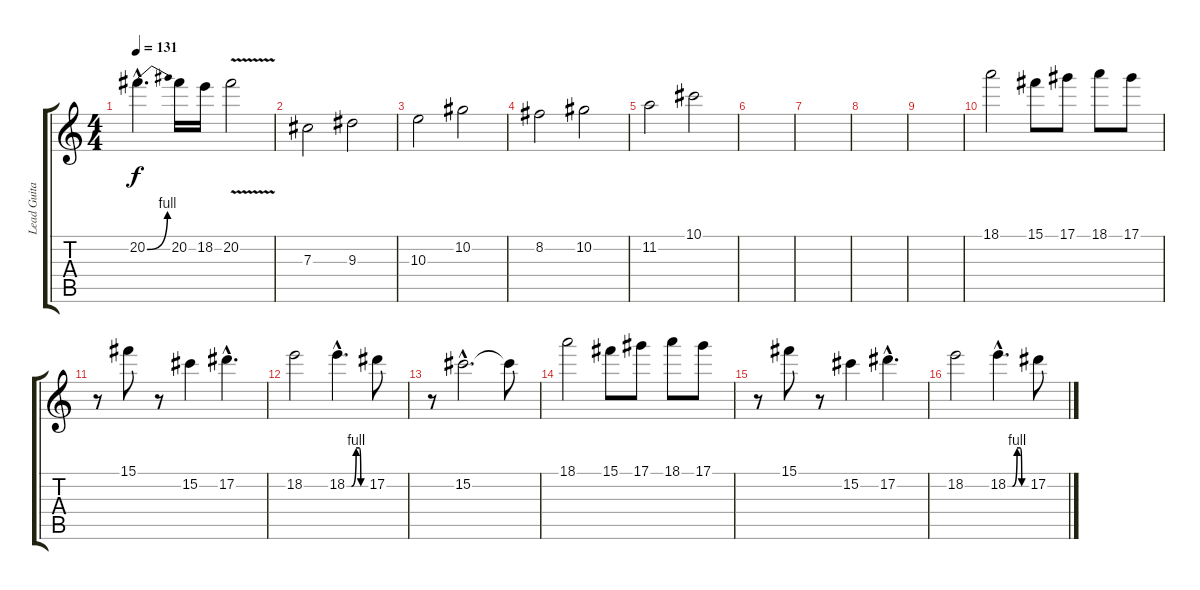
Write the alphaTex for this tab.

\track ("Lead Guitar II" "Lead Guita") {instrument overdrivenguitar}
\staff {score tabs}
\tuning (Eb4 Bb3 Gb3 Db3 Ab2 Eb2) {hide}
\ts (4 4)
\tempo 131
\clef g2
\ks c
20.2{be (bend 0 0 60 4) hac}.4{d dy f} 20.2.16 18.2.16 20.2{v}.2 |
\section ("" "")
7.3.2 9.3.2 |
10.3.2 10.2.2 |
8.2.2 10.2.2 |
11.2.2 10.1.2 |
\section ("" "")
|
|
|
|
\section ("" "")
18.1.2 15.1.8 17.1.8 18.1.8 17.1.8 |
r.8 15.1.8 r.8 15.2.4 17.2{hac}.4{d} |
18.2.2 18.2{be (custom 0 0 15 0 30 4 40 4 45 0 60 0) hac}.4{d} 17.2.8 |
r.8 15.2{hac}.2{d} 15.2{t}.8 |
18.1.2 15.1.8 17.1.8 18.1.8 17.1.8 |
r.8 15.1.8 r.8 15.2.4 17.2{hac}.4{d} |
18.2.2 18.2{be (custom 0 0 15 0 30 4 40 4 45 0 60 0) hac}.4{d} 17.2.8
